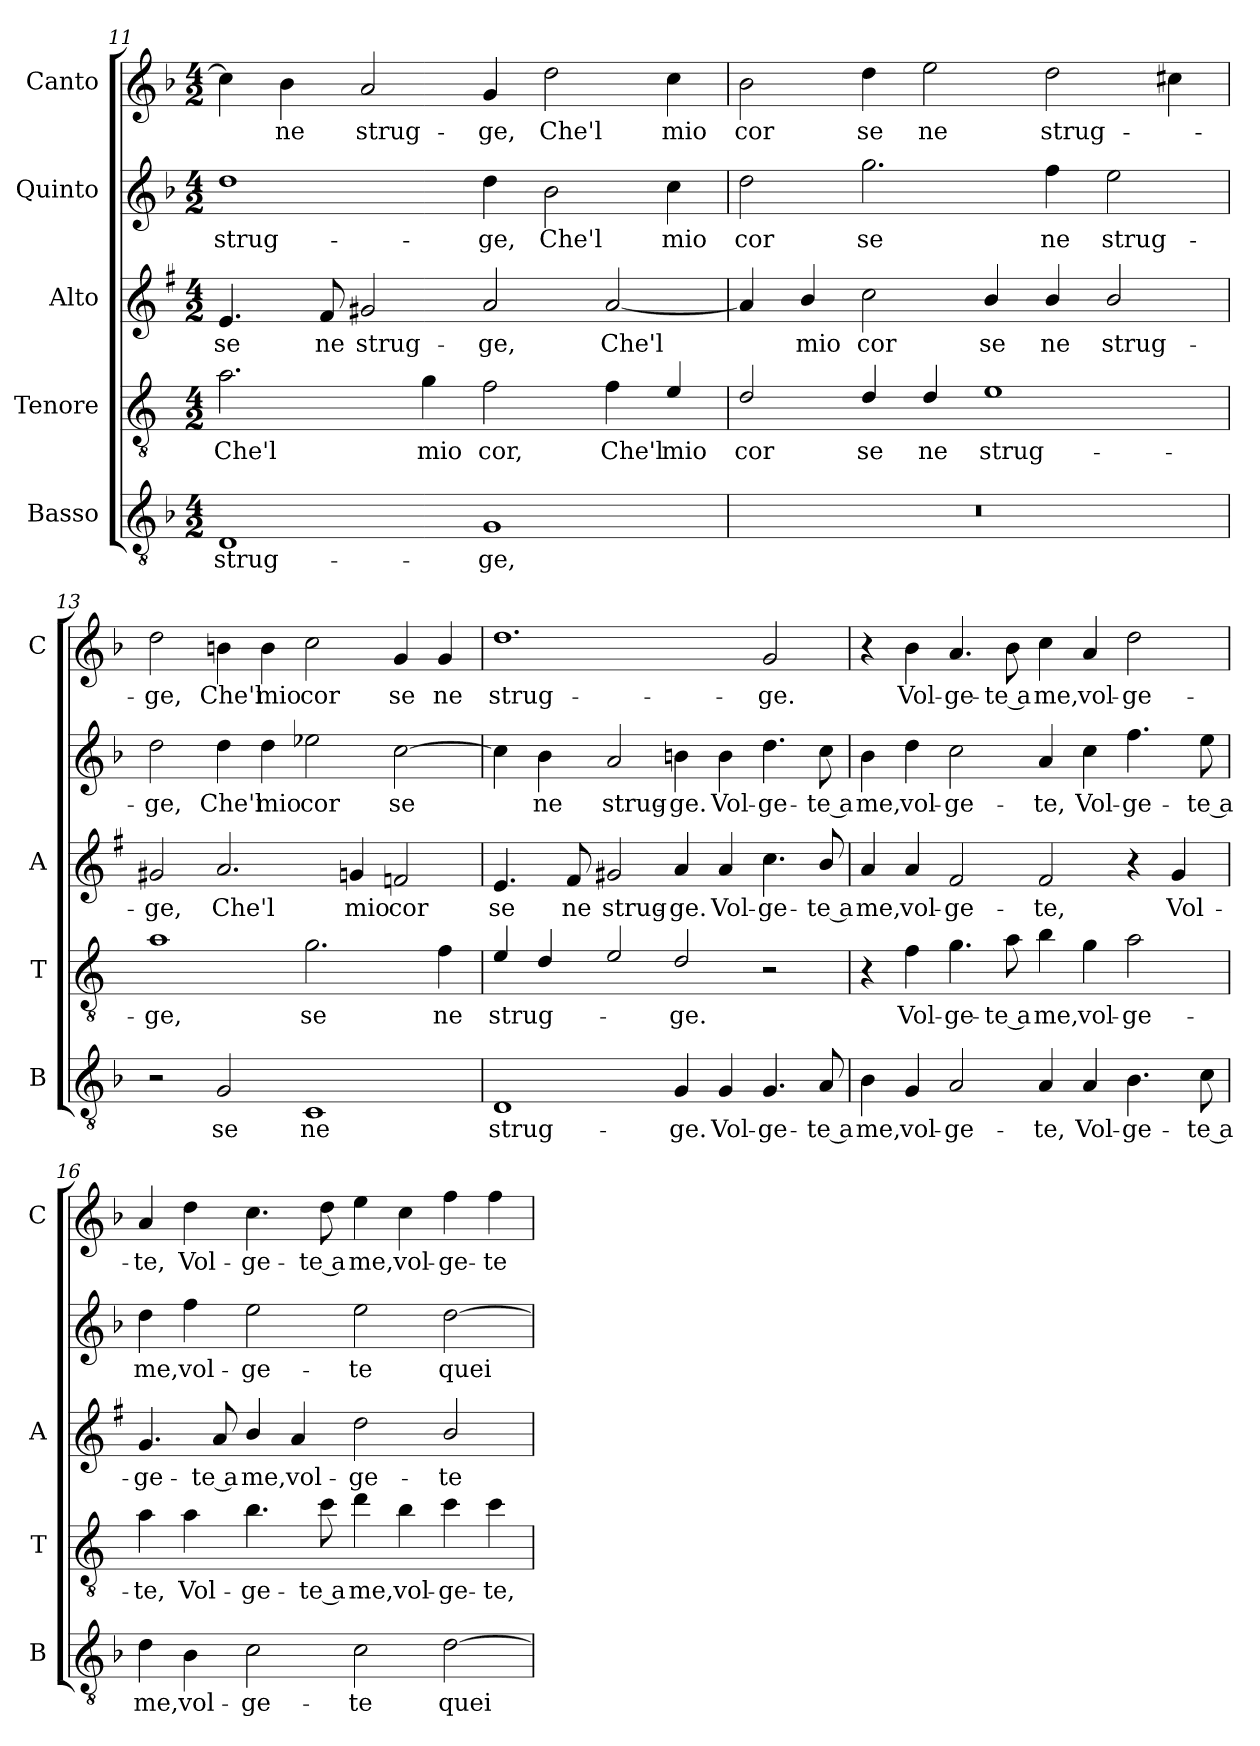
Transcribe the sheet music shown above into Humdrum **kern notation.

**kern	**text	**kern	**text	**kern	**text	**kern	**text	**kern	**text
*part5	*part5	*part4	*part4	*part3	*part3	*part2	*part2	*part1	*part1
*staff5	*staff5	*staff4	*staff4	*staff3	*staff3	*staff2	*staff2	*staff1	*staff1
*I"Basso	*	*I"Tenore	*	*I"Alto	*	*I"Quinto	*	*I"Canto	*
*I'B	*	*I'T	*	*I'A	*	*	*	*I'C	*
*clefGv2	*	*clefGv2	*	*clefG2	*	*clefG2	*	*clefG2	*
*	*	*ITrd4c7	*	*ITrd1c2	*	*	*	*	*
*k[b-]	*	*k[b-]	*	*k[b-]	*	*k[b-]	*	*k[b-]	*
*F:	*	*F:	*	*F:	*	*F:	*	*F:	*
*M4/2	*	*M4/2	*	*M4/2	*	*M4/2	*	*M4/2	*
=11	=11	=11	=11	=11	=11	=11	=11	=11	=11
!	!LO:LY:b	!	!LO:LY:b	!	!LO:LY:b	!	!LO:LY:b	!	!
1D	strug-	2.d\	Che'l	4.d/	se	1dd	strug-	4cc\]	.
!	!	!	!	!	!	!	!	!	!LO:LY:b
.	.	.	.	.	.	.	.	4b-\	ne
!	!	!	!	!	!LO:LY:b	!	!	!	!
.	.	.	.	8e/	ne	.	.	.	.
!	!	!	!	!	!LO:LY:b	!	!	!	!LO:LY:b
.	.	.	.	2f#X/	strug-	.	.	2a/	strug-
!	!	!	!LO:LY:b	!	!	!	!	!	!
.	.	4c\	mio	.	.	.	.	.	.
!	!LO:LY:b	!	!LO:LY:b	!	!LO:LY:b	!	!LO:LY:b	!	!LO:LY:b
1G	-ge,	2B-\	cor,	2g/	-ge,	4dd\	-ge,	4g/	-ge,
!	!	!	!	!	!	!	!LO:LY:b	!	!LO:LY:b
.	.	.	.	.	.	2b-\	Che'l	2dd\	Che'l
!	!	!	!LO:LY:b	!	!LO:LY:b	!	!	!	!
.	.	4B-\	Che'l	[2g/	Che'l	.	.	.	.
!	!	!	!LO:LY:b	!	!	!	!LO:LY:b	!	!LO:LY:b
.	.	4A/	mio	.	.	4cc\	mio	4cc\	mio
=12	=12	=12	=12	=12	=12	=12	=12	=12	=12
!	!	!	!LO:LY:b	!	!	!	!LO:LY:b	!	!LO:LY:b
0r	.	2G/	cor	4g/]	.	2dd\	cor	2b-\	cor
!	!	!	!	!	!LO:LY:b	!	!	!	!
.	.	.	.	4a/	mio	.	.	.	.
!	!	!	!LO:LY:b	!	!LO:LY:b	!	!LO:LY:b	!	!LO:LY:b
.	.	4G/	se	2b-\	cor	2.gg\	se	4dd\	se
!	!	!	!LO:LY:b	!	!	!	!	!	!LO:LY:b
.	.	4G/	ne	.	.	.	.	2ee\	ne
!	!	!	!LO:LY:b	!	!LO:LY:b	!	!	!	!
.	.	1A	strug-	4a/	se	.	.	.	.
!	!	!	!	!	!LO:LY:b	!	!LO:LY:b	!	!LO:LY:b
.	.	.	.	4a/	ne	4ff\	ne	2dd\	strug-
!	!	!	!	!	!LO:LY:b	!	!LO:LY:b	!	!
.	.	.	.	2a/	strug-	2ee\	strug-	.	.
.	.	.	.	.	.	.	.	4cc#X\	.
!!LO:LB:g=z
=13	=13	=13	=13	=13	=13	=13	=13	=13	=13
!	!	!	!LO:LY:b	!	!LO:LY:b	!	!LO:LY:b	!	!LO:LY:b
2r	.	1d	-ge,	2f#X/	-ge,	2dd\	-ge,	2dd\	-ge,
!	!LO:LY:b	!	!	!	!LO:LY:b	!	!LO:LY:b	!	!LO:LY:b
2G/	se	.	.	2.g/	Che'l	4dd\	Che'l	4bn\	Che'l
!	!	!	!	!	!	!	!LO:LY:b	!	!LO:LY:b
.	.	.	.	.	.	4dd\	mio	4b\	mio
!	!LO:LY:b	!	!LO:LY:b	!	!	!	!LO:LY:b	!	!LO:LY:b
1C	ne	2.c\	se	.	.	2ee-X\	cor	2cc\	cor
!	!	!	!	!	!LO:LY:b	!	!	!	!
.	.	.	.	4fn/	mio	.	.	.	.
!	!	!	!	!	!LO:LY:b	!	!LO:LY:b	!	!LO:LY:b
.	.	.	.	2e-X/	cor	[2cc\	se	4g/	se
!	!	!	!LO:LY:b	!	!	!	!	!	!LO:LY:b
.	.	4B-\	ne	.	.	.	.	4g/	ne
=14	=14	=14	=14	=14	=14	=14	=14	=14	=14
!	!LO:LY:b	!	!LO:LY:b	!	!LO:LY:b	!	!	!	!LO:LY:b
1D	strug-	4A/	strug-	4.d/	se	4cc\]	.	1.dd	strug-
!	!	!	!	!	!	!	!LO:LY:b	!	!
.	.	4G/	.	.	.	4b-\	ne	.	.
!	!	!	!	!	!LO:LY:b	!	!	!	!
.	.	.	.	8e/	ne	.	.	.	.
!	!	!	!	!	!LO:LY:b	!	!LO:LY:b	!	!
.	.	2A/	.	2f#X/	strug-	2a/	strug-	.	.
!	!LO:LY:b	!	!LO:LY:b	!	!LO:LY:b	!	!LO:LY:b	!	!
4G/	-ge.	2G/	-ge.	4g/	-ge.	4bn\	-ge.	.	.
!	!LO:LY:b	!	!	!	!LO:LY:b	!	!LO:LY:b	!	!
4G/	Vol-	.	.	4g/	Vol-	4b\	Vol-	.	.
!	!LO:LY:b	!	!	!	!LO:LY:b	!	!LO:LY:b	!	!LO:LY:b
4.G/	-ge-	2r	.	4.b-\	-ge-	4.dd\	-ge-	2g/	-ge.
!	!LO:LY:b	!	!	!	!LO:LY:b	!	!LO:LY:b	!	!
8A/	-te a	.	.	8a/	-te a	8cc\	-te a	.	.
=15	=15	=15	=15	=15	=15	=15	=15	=15	=15
!	!LO:LY:b	!	!	!	!LO:LY:b	!	!LO:LY:b	!	!
4B-\	me,	4r	.	4g/	me,	4b-\	me,	4r	.
!	!LO:LY:b	!	!LO:LY:b	!	!LO:LY:b	!	!LO:LY:b	!	!LO:LY:b
4G/	vol-	4B-\	Vol-	4g/	vol-	4dd\	vol-	4b-\	Vol-
!	!LO:LY:b	!	!LO:LY:b	!	!LO:LY:b	!	!LO:LY:b	!	!LO:LY:b
2A/	-ge-	4.c\	-ge-	2e/	-ge-	2cc\	-ge-	4.a/	-ge-
!	!	!	!LO:LY:b	!	!	!	!	!	!LO:LY:b
.	.	8d\	-te a	.	.	.	.	8b-\	-te a
!	!LO:LY:b	!	!LO:LY:b	!	!LO:LY:b	!	!LO:LY:b	!	!LO:LY:b
4A/	-te,	4e\	me,	2e/	-te,	4a/	-te,	4cc\	me,
!	!LO:LY:b	!	!LO:LY:b	!	!	!	!LO:LY:b	!	!LO:LY:b
4A/	Vol-	4c\	vol-	.	.	4cc\	Vol-	4a/	vol-
!	!LO:LY:b	!	!LO:LY:b	!	!	!	!LO:LY:b	!	!LO:LY:b
4.B-\	-ge-	2d\	-ge-	4r	.	4.ff\	-ge-	2dd\	-ge-
!	!	!	!	!	!LO:LY:b	!	!	!	!
.	.	.	.	4f/	Vol-	.	.	.	.
!	!LO:LY:b	!	!	!	!	!	!LO:LY:b	!	!
8c\	-te a	.	.	.	.	8ee\	-te a	.	.
!!LO:LB:g=z
=16	=16	=16	=16	=16	=16	=16	=16	=16	=16
!	!LO:LY:b	!	!LO:LY:b	!	!LO:LY:b	!	!LO:LY:b	!	!LO:LY:b
4d\	me,	4d\	-te,	4.f/	-ge-	4dd\	me,	4a/	-te,
!	!LO:LY:b	!	!LO:LY:b	!	!	!	!LO:LY:b	!	!LO:LY:b
4B-\	vol-	4d\	Vol-	.	.	4ff\	vol-	4dd\	Vol-
!	!	!	!	!	!LO:LY:b	!	!	!	!
.	.	.	.	8g/	-te a	.	.	.	.
!	!LO:LY:b	!	!LO:LY:b	!	!LO:LY:b	!	!LO:LY:b	!	!LO:LY:b
2c\	-ge-	4.e\	-ge-	4a/	me,	2ee\	-ge-	4.cc\	-ge-
!	!	!	!	!	!LO:LY:b	!	!	!	!
.	.	.	.	4g/	vol-	.	.	.	.
!	!	!	!LO:LY:b	!	!	!	!	!	!LO:LY:b
.	.	8f\	-te a	.	.	.	.	8dd\	-te a
!	!LO:LY:b	!	!LO:LY:b	!	!LO:LY:b	!	!LO:LY:b	!	!LO:LY:b
2c\	-te	4g\	me,	2cc\	-ge-	2ee\	-te	4ee\	me,
!	!	!	!LO:LY:b	!	!	!	!	!	!LO:LY:b
.	.	4e\	vol-	.	.	.	.	4cc\	vol-
!	!LO:LY:b	!	!LO:LY:b	!	!LO:LY:b	!	!LO:LY:b	!	!LO:LY:b
[2d\	quei	4f\	-ge-	2a/	-te	[2dd\	quei	4ff\	-ge-
!	!	!	!LO:LY:b	!	!	!	!	!	!LO:LY:b
.	.	4f\	-te,	.	.	.	.	4ff\	-te
=	=	=	=	=	=	=	=	=	=
*-	*-	*-	*-	*-	*-	*-	*-	*-	*-
